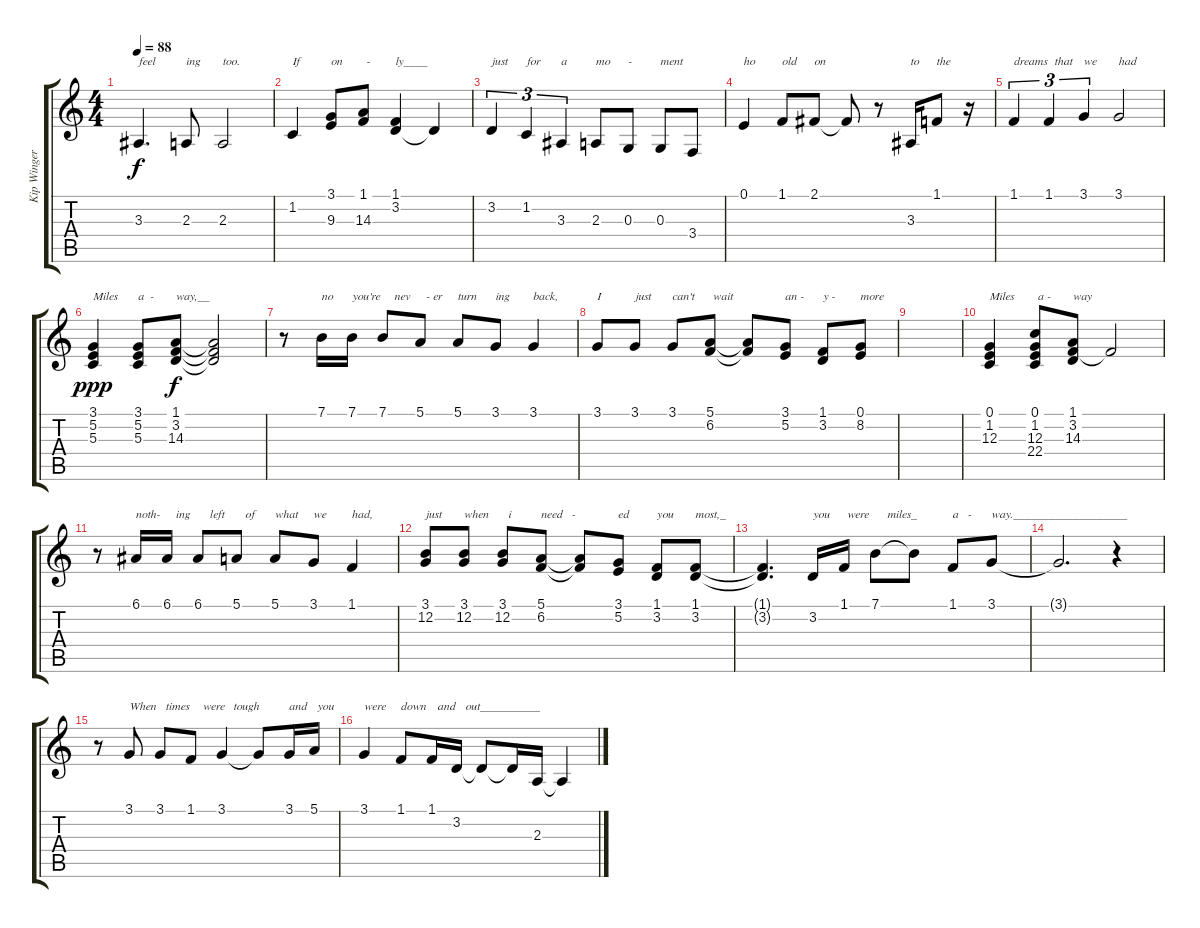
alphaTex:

\track ("Kip Winger(Vocals)" "Kip Winger") {instrument lead1square}
\staff {score tabs}
\tuning (E4 B3 G3 D3 A2 E2) {hide}
\ts (4 4)
\tempo 88
\clef g2
\ks c
3.3.4{d txt "feel" dy f} 2.3.8{txt "ing"} 2.3.2{txt "too."} |
1.2.4{txt "If"} (3.1 9.3).8{txt "on"} (1.1 14.3).8{txt " -"} (1.1 3.2).4{txt "ly____"} 3.2{t}.4 |
3.2.4{tu (3 2) txt "just"} 1.2.4{tu (3 2) txt "for"} 3.3.4{tu (3 2) txt "a"} 2.3.8{txt "mo"} 0.3.8{txt "-"} 0.3.8{txt "ment"} 3.4.8 |
0.1.4{txt "ho"} 1.1.8{txt "old"} 2.1.8{txt "on"} 2.1{t}.8 r.8 3.3.16{txt "to"} 1.1.8{txt "the"} r.16 |
1.1.4{tu (3 2) txt "dreams"} 1.1.4{tu (3 2) txt "  that"} 3.1.4{tu (3 2) txt "we"} 3.1.2{txt "had"} |
(3.1 5.2 5.3).4{txt "Miles" dy ppp} (3.1 5.2 5.3).8{txt "a  -"} (1.1 3.2 14.3).8{txt "way,__" dy f} (1.1{t} 3.2{t} 14.3{t}).2 |
r.8 7.1.16{txt "no"} 7.1.16{txt "you're"} 7.1.8{txt "    nev"} 5.1.8{txt "  - er"} 5.1.8{txt "turn"} 3.1.8{txt "ing"} 3.1.4{txt "back,"} |
3.1.8{txt "I"} 3.1.8{txt "just"} 3.1.8{txt "can't"} (5.1 6.2).8{txt " wait"} (5.1{t} 6.2{t}).8 (3.1 5.2).8{txt "an -"} (1.1 3.2).8{txt "y -"} (0.1 8.2).8{txt "more"} |
|
(0.1 1.2 12.3).4{txt "Miles"} (0.1 1.2 12.3 22.4).8{txt " a -"} (1.1 3.2 14.3).8{txt "way"} 1.1{t}.2 |
r.8 6.1.16{txt "noth-"} 6.1.16{txt "   ing"} 6.1.8{txt "    left"} 5.1.8{txt "   of"} 5.1.8{txt "what"} 3.1.8{txt "we"} 1.1.4{txt "had,"} |
(3.1 12.2).8{txt "just"} (3.1 12.2).8{txt "when"} (3.1 12.2).8{txt "  i"} (5.1 6.2).8{txt "need   -"} (5.1{t} 6.2{t}).8 (3.1 5.2).8{txt "ed"} (1.1 3.2).8{txt "you"} (1.1 3.2).8{txt "most,_"} |
(1.1{t} 3.2{t}).4{d} 3.2.16{txt "you"} 1.1.16{txt " were"} 7.1.8{txt "    miles_"} 7.1{t}.8 1.1.8{txt "a   -"} 3.1.8{txt "way.___________________"} |
3.1{t}.2{d} r.4 |
r.8 3.1.8{txt "When"} 3.1.8{txt "  times"} 1.1.8{txt "    were"} 3.1.4{txt "    tough"} 3.1{t}.8 3.1.16{txt "and"} 5.1.16{txt " you"} |
3.1.4{txt "were"} 1.1.8{txt "down"} 1.1.16{txt "  and"} 3.2.16{txt "   out__________"} 3.2{t}.8 3.2{t}.16 2.3.16 2.3{t}.4
